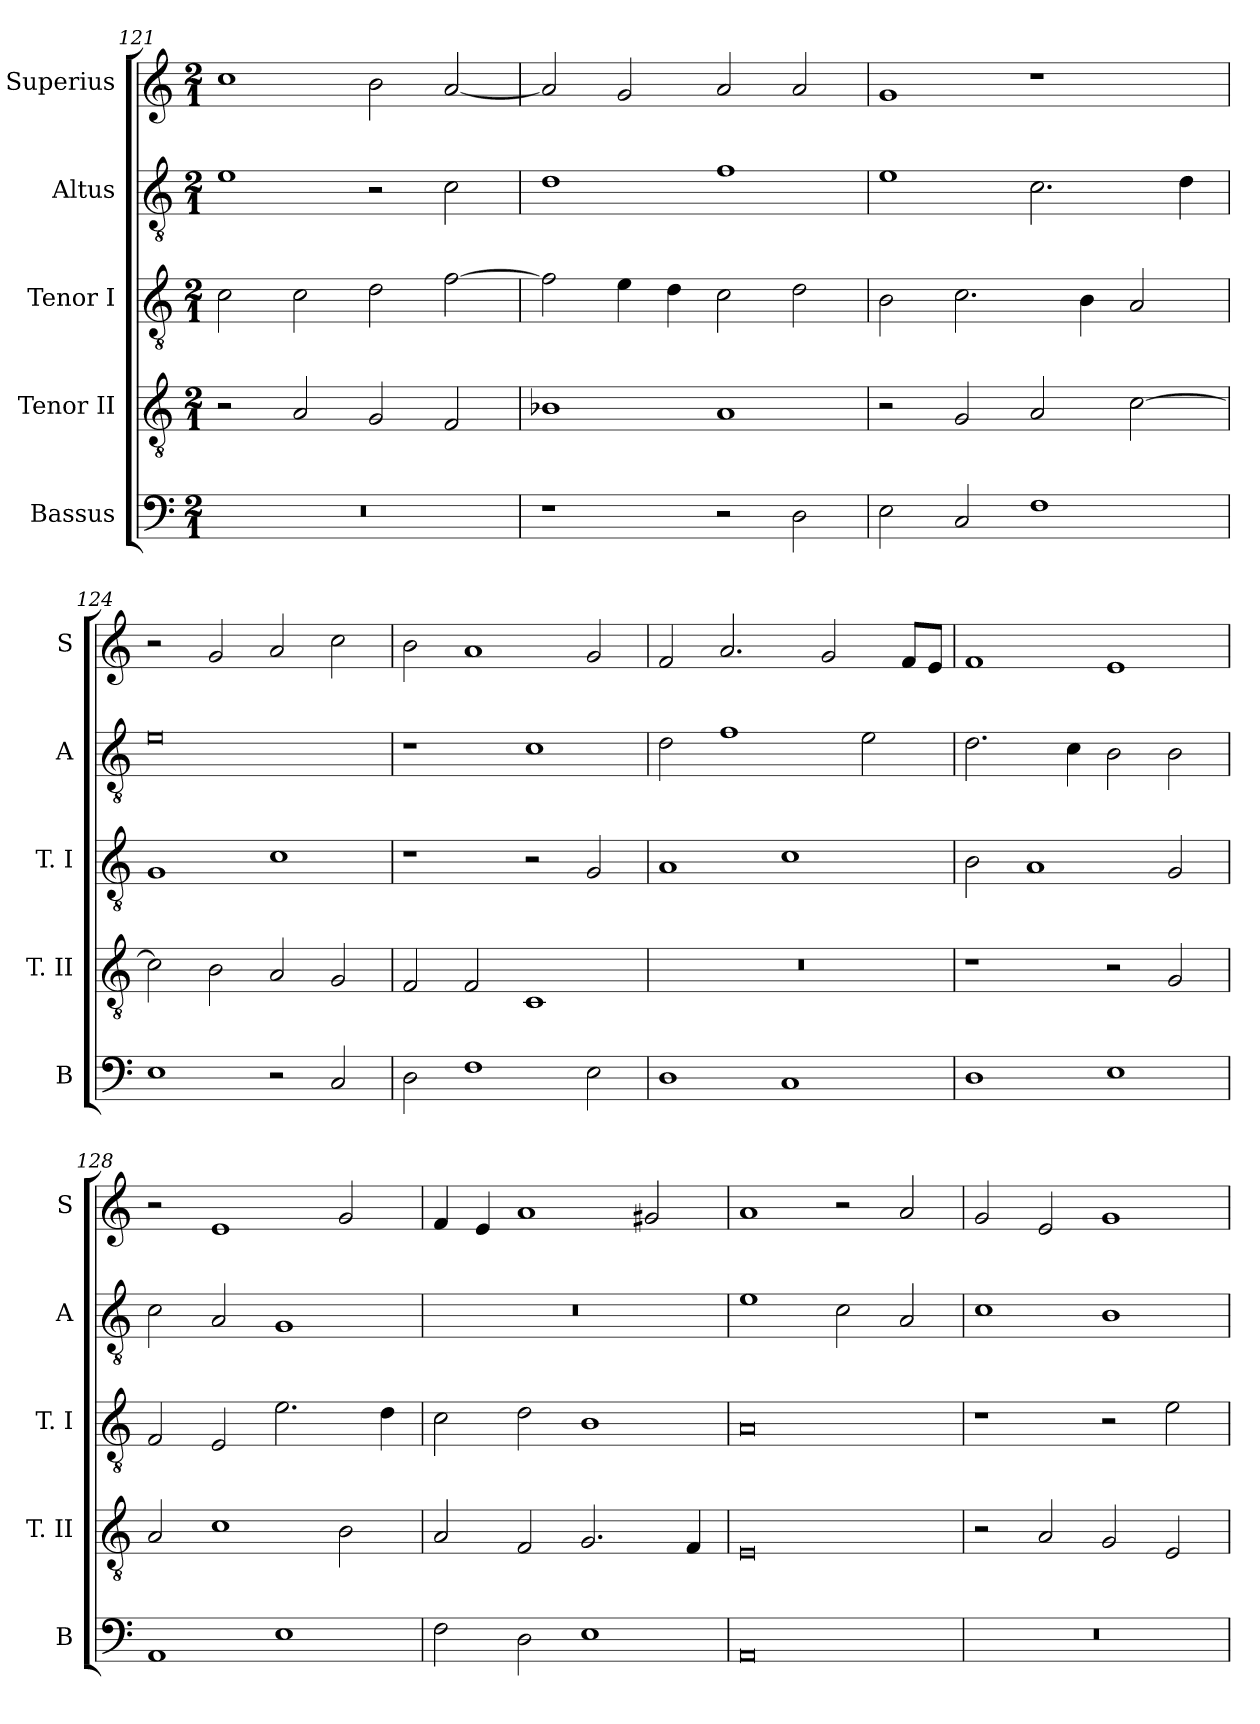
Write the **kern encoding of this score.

**kern	**kern	**kern	**kern	**kern
*part5	*part4	*part3	*part2	*part1
*staff5	*staff4	*staff3	*staff2	*staff1
*I"Bassus	*I"Tenor II	*I"Tenor I	*I"Altus	*I"Superius
*I'B	*I'T. II	*I'T. I	*I'A	*I'S
*clefF4	*clefGv2	*clefGv2	*clefGv2	*clefG2
*k[]	*k[]	*k[]	*k[]	*k[]
*C:	*C:	*C:	*C:	*C:
*M2/1	*M2/1	*M2/1	*M2/1	*M2/1
=121	=121	=121	=121	=121
0r	2r	2c	1e	1cc
.	2A	2c	.	.
.	2G	2d	2r	2b
.	2F	[2f	2c	[2a
=122	=122	=122	=122	=122
1r	1B-X	2f]	1d	2a]
.	.	4e	.	2g
.	.	4d	.	.
2r	1A	2c	1f	2a
2D	.	2d	.	2a
=123	=123	=123	=123	=123
2E	2r	2B	1e	1g
2C	2G	2.c	.	.
1F	2A	.	2.c	1r
.	.	4B	.	.
.	[2c	2A	.	.
.	.	.	4d	.
=124	=124	=124	=124	=124
1E	2c]	1G	0e	2r
.	2B	.	.	2g
2r	2A	1c	.	2a
2C	2G	.	.	2cc
=125	=125	=125	=125	=125
2D	2F	1r	1r	2b
1F	2F	.	.	1a
.	1C	2r	1c	.
2E	.	2G	.	2g
=126	=126	=126	=126	=126
1D	0r	1A	2d	2f
.	.	.	1f	2.a
1C	.	1c	.	.
.	.	.	.	2g
.	.	.	2e	.
.	.	.	.	8fL
.	.	.	.	8eJ
=127	=127	=127	=127	=127
1D	1r	2B	2.d	1f
.	.	1A	.	.
.	.	.	4c	.
1E	2r	.	2B	1e
.	2G	2G	2B	.
=128	=128	=128	=128	=128
1AA	2A	2F	2c	2r
.	1c	2E	2A	1e
1E	.	2.e	1G	.
.	2B	.	.	2g
.	.	4d	.	.
=129	=129	=129	=129	=129
2F	2A	2c	0r	4f
.	.	.	.	4e
2D	2F	2d	.	1a
1E	2.G	1B	.	.
.	.	.	.	2g#X
.	4F	.	.	.
=130	=130	=130	=130	=130
0AA	0E	0A	1e	1a
.	.	.	2c	2r
.	.	.	2A	2a
=131	=131	=131	=131	=131
0r	2r	1r	1c	2g
.	2A	.	.	2e
.	2G	2r	1B	1g
.	2E	2e	.	.
=	=	=	=	=
*-	*-	*-	*-	*-
